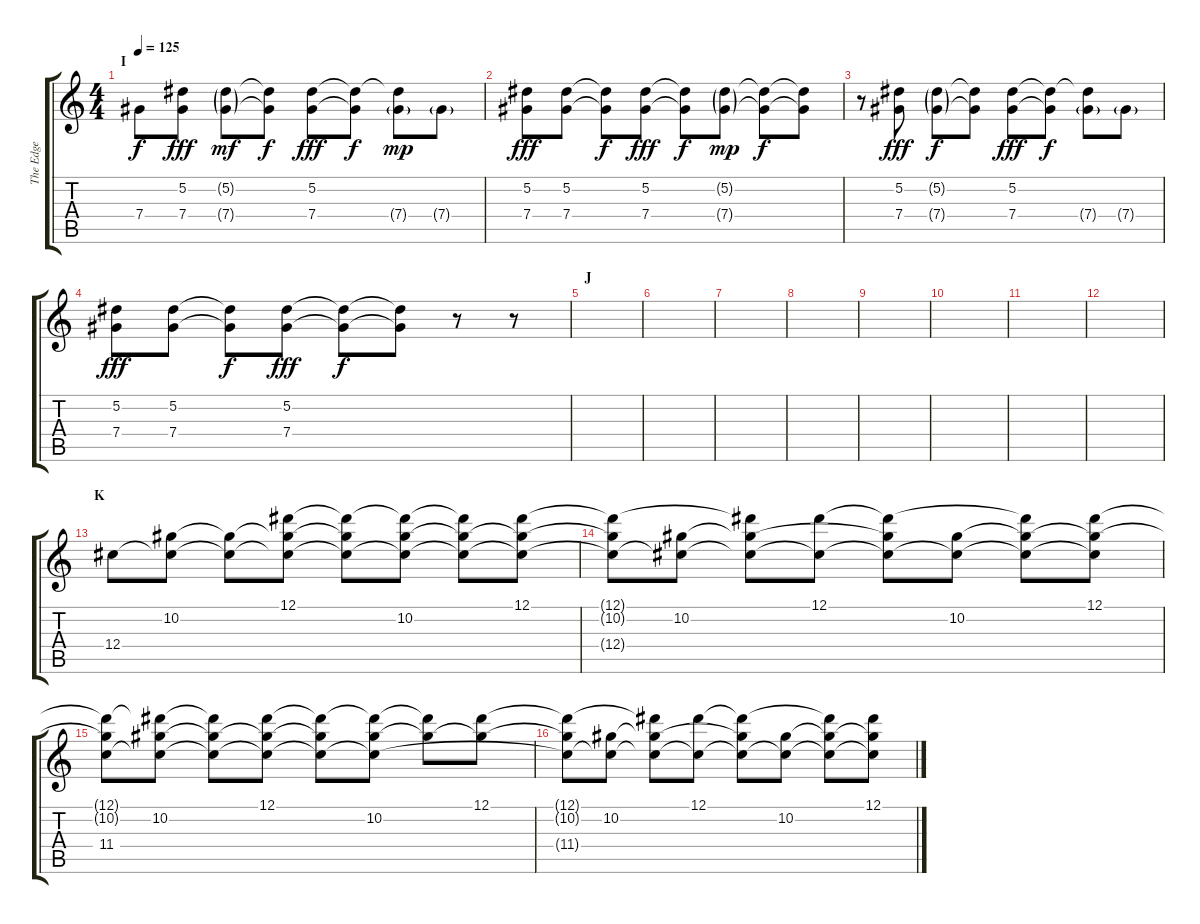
\track ("The Edge" "The Edge") {instrument distortionguitar}
\staff {score tabs}
\tuning (Eb4 Bb3 Gb3 Db3 Ab2 Eb2) {hide}
\ts (4 4)
\section ("" "I")
\tempo 125
\clef g2
\ks c
7.4{t}.8{dy f} (5.2 7.4).8{dy fff} (5.2{g} 7.4{g}).8{dy mf} (5.2{t} 7.4{t}).8{dy f} (5.2 7.4).8{dy fff} (5.2{t} 7.4{t}).8{dy f} (5.2{t} 7.4{g}).8{dy mp} 7.4{g}.8 |
(5.2 7.4).8{dy fff} (5.2 7.4).8 (5.2{t} 7.4{t}).8{dy f} (5.2 7.4).8{dy fff} (5.2{t} 7.4{t}).8{dy f} (5.2{g} 7.4{g}).8{dy mp} (5.2{t} 7.4{t}).8{dy f} (5.2{t} 7.4{t}).8 |
r.8 (5.2 7.4).8{dy fff} (5.2{g} 7.4{g}).8{dy f} (5.2{t} 7.4{t}).8 (5.2 7.4).8{dy fff} (5.2{t} 7.4{t}).8{dy f} (5.2{t} 7.4{g}).8 7.4{g}.8 |
(5.2 7.4).8{dy fff} (5.2 7.4).8 (5.2{t} 7.4{t}).8{dy f} (5.2 7.4).8{dy fff} (5.2{t} 7.4{t}).8{dy f} (5.2{t} 7.4{t}).8 r.8 r.8 |
\section ("" "J")
|
|
|
|
|
|
|
|
\section ("" "K")
12.4.8 (10.2 12.4{t}).8 (10.2{t} 12.4{t}).8 (12.1 10.2{t} 12.4{t}).8 (12.1{t} 10.2{t} 12.4{t}).8 (12.1{t} 10.2 12.4{t}).8 (12.1{t} 10.2{t} 12.4{t}).8 (12.1 10.2{t} 12.4{t}).8 |
(12.1{t} 10.2{t} 12.4{t}).8 (10.2 12.4{t}).8 (12.1{t} 10.2{t} 12.4{t}).8 (12.1 12.4{t}).8 (12.1{t} 10.2{t} 12.4{t}).8 (10.2 12.4{t}).8 (12.1{t} 10.2{t} 12.4{t}).8 (12.1 10.2{t} 12.4{t}).8 |
(12.1{t} 10.2{t} 11.4).8 (12.1{t} 10.2 11.4{t}).8 (12.1{t} 10.2{t} 11.4{t}).8 (12.1 10.2{t} 11.4{t}).8 (12.1{t} 10.2{t} 11.4{t}).8 (12.1{t} 10.2 11.4{t}).8 (12.1{t} 10.2{t}).8 (12.1 10.2{t}).8 |
(12.1{t} 10.2{t} 11.4{t}).8 (10.2 11.4{t}).8 (12.1{t} 10.2{t} 11.4{t}).8 (12.1 11.4{t}).8 (12.1{t} 10.2{t} 11.4{t}).8 (10.2 11.4{t}).8 (12.1{t} 10.2{t} 11.4{t}).8 (12.1 10.2{t} 11.4{t}).8
